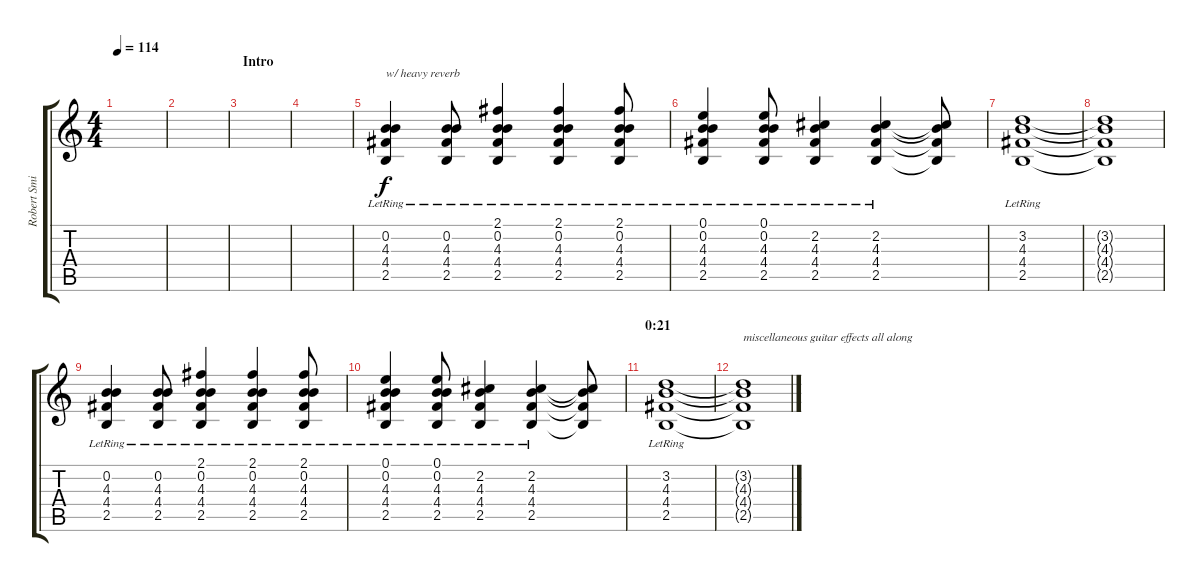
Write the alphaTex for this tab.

\track ("Robert Smith (guitar)" "Robert Smi") {instrument electricguitarclean}
\staff {score tabs}
\tuning (E4 B3 G3 D3 A2 E2) {hide}
\ts (4 4)
\tempo 114
\clef g2
\ks c
|
|
\section ("" "Intro")
|
|
(0.2{lr} 4.3{lr} 4.4{lr} 2.5{lr}).4{txt "w/ heavy reverb"} (0.2{lr} 4.3{lr} 4.4{lr} 2.5{lr}).8 (2.1{lr} 0.2{lr} 4.3{lr} 4.4{lr} 2.5{lr}).4 (2.1{lr} 0.2{lr} 4.3{lr} 4.4{lr} 2.5{lr}).4 (2.1{lr} 0.2{lr} 4.3{lr} 4.4{lr} 2.5{lr}).8 |
(0.1{lr} 0.2{lr} 4.3{lr} 4.4{lr} 2.5{lr}).4 (0.1{lr} 0.2{lr} 4.3{lr} 4.4{lr} 2.5{lr}).8 (2.2{lr} 4.3{lr} 4.4{lr} 2.5{lr}).4 (2.2{lr} 4.3{lr} 4.4{lr} 2.5{lr}).4 (2.2{t} 4.3{t} 4.4{t} 2.5{t}).8 |
(3.2{lr} 4.3{lr} 4.4{lr} 2.5{lr}).1 |
(3.2{t} 4.3{t} 4.4{t} 2.5{t}).1 |
(0.2{lr} 4.3{lr} 4.4{lr} 2.5{lr}).4 (0.2{lr} 4.3{lr} 4.4{lr} 2.5{lr}).8 (2.1{lr} 0.2{lr} 4.3{lr} 4.4{lr} 2.5{lr}).4 (2.1{lr} 0.2{lr} 4.3{lr} 4.4{lr} 2.5{lr}).4 (2.1{lr} 0.2{lr} 4.3{lr} 4.4{lr} 2.5{lr}).8 |
(0.1{lr} 0.2{lr} 4.3{lr} 4.4{lr} 2.5{lr}).4 (0.1{lr} 0.2{lr} 4.3{lr} 4.4{lr} 2.5{lr}).8 (2.2{lr} 4.3{lr} 4.4{lr} 2.5{lr}).4 (2.2{lr} 4.3{lr} 4.4{lr} 2.5{lr}).4 (2.2{t} 4.3{t} 4.4{t} 2.5{t}).8 |
\section ("" "0:21")
(3.2{lr} 4.3{lr} 4.4{lr} 2.5{lr}).1 |
(3.2{t} 4.3{t} 4.4{t} 2.5{t}).1{txt "miscellaneous guitar effects all along"}
